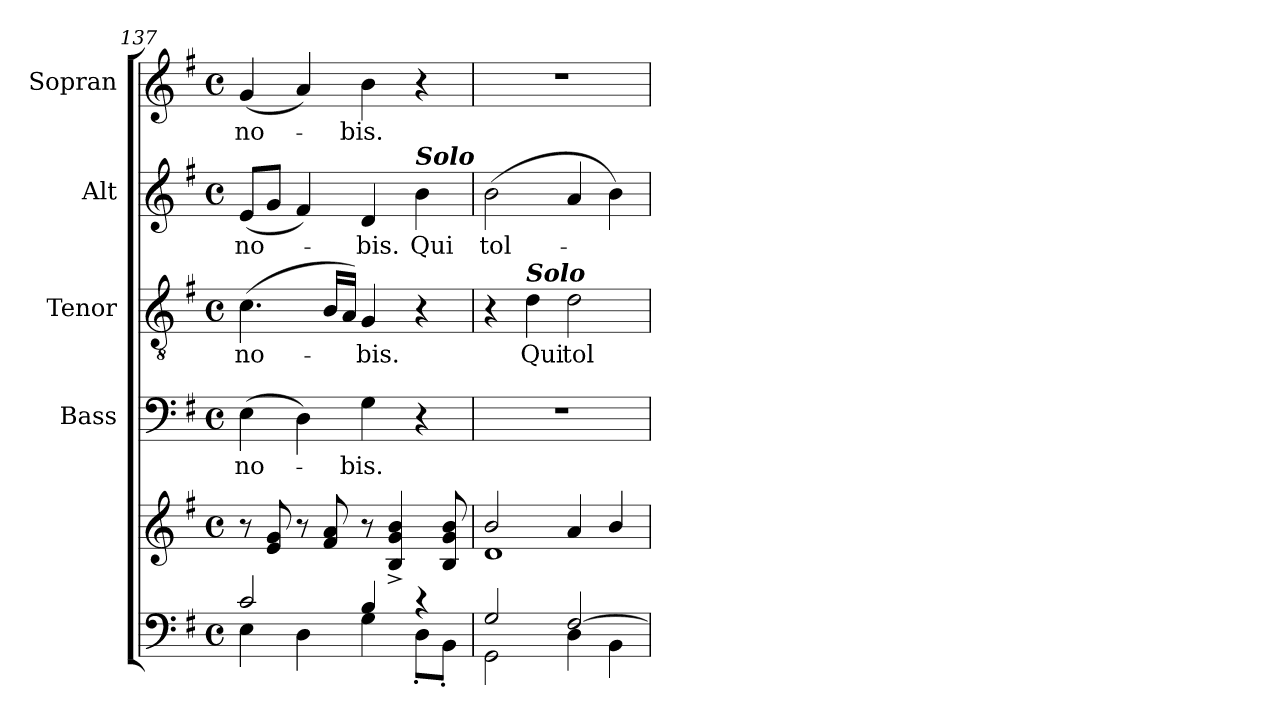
**kern	**kern	**kern	**text	**kern	**text	**kern	**text	**kern	**text
*part5	*part5	*part4	*part4	*part3	*part3	*part2	*part2	*part1	*part1
*staff6	*staff5	*staff4	*staff4	*staff3	*staff3	*staff2	*staff2	*staff1	*staff1
*	*	*I"Bass	*	*I"Tenor	*	*I"Alt	*	*I"Sopran	*
*	*	*I'B.	*	*I'T.	*	*I'A.	*	*I'S.	*
*clefF4	*clefG2	*clefF4	*	*clefGv2	*	*clefG2	*	*clefG2	*
*k[f#]	*k[f#]	*k[f#]	*	*k[f#]	*	*k[f#]	*	*k[f#]	*
*G:	*G:	*G:	*	*G:	*	*G:	*	*G:	*
*M4/4	*M4/4	*M4/4	*	*M4/4	*	*M4/4	*	*M4/4	*
*met(c)	*met(c)	*met(c)	*	*met(c)	*	*met(c)	*	*met(c)	*
=137	=137	=137	=137	=137	=137	=137	=137	=137	=137
*^	*	*	*	*	*	*	*	*	*
!	!	!	!	!LO:LY:b	!	!LO:LY:b	!	!LO:LY:b	!	!LO:LY:b
2c/	4E\	8r	(>4E\	no-	(>4.c\	no-	(<8e/L	no-	(<4g/	no-
.	.	8e/ 8g/	.	.	.	.	8g/J	.	.	.
.	4D\	8r	4D\)	.	.	.	4f#/)	.	4a/)	.
.	.	8f#/ 8a/	.	.	16B/LL	.	.	.	.	.
.	.	.	.	.	16A/JJ)	.	.	.	.	.
!	!	!	!	!LO:LY:b	!	!LO:LY:b	!	!LO:LY:b	!	!LO:LY:b
4B/	4G\	8r	4G\	-bis.	4G/	-bis.	4d/	-bis.	4b\	-bis.
.	.	4B/^> 4g/^> 4b/^>	.	.	.	.	.	.	.	.
!	!	!	!	!	!	!	!LO:TX:a:Bi:t=Solo	!	!	!
!	!	!	!	!	!	!	!	!LO:LY:b	!	!
4rc	8D'>\L	.	4r	.	4r	.	4b\	Qui	4r	.
.	8BB'>\J	8B/ 8g/ 8b/	.	.	.	.	.	.	.	.
=138	=138	=138	=138	=138	=138	=138	=138	=138	=138	=138
*	*	*^	*	*	*	*	*	*	*	*
!	!	!	!	!	!	!	!	!	!LO:LY:b	!	!
2G/	2GG\	2b/	1d	1r	.	4r	.	(>2b\	tol-	1r	.
!	!	!	!	!	!	!LO:TX:a:Bi:t=Solo	!	!	!	!	!
!	!	!	!	!	!	!	!LO:LY:b	!	!	!	!
.	.	.	.	.	.	4d\	Qui	.	.	.	.
!	!	!	!	!	!	!	!LO:LY:b	!	!	!	!
[>2F#/	4D\	4a/	.	.	.	2d\	tol-	4a/	.	.	.
.	4BB\	4b/	.	.	.	.	.	4b\)	.	.	.
*v	*v	*	*	*	*	*	*	*	*	*	*
*	*v	*v	*	*	*	*	*	*	*	*
=	=	=	=	=	=	=	=	=	=
*-	*-	*-	*-	*-	*-	*-	*-	*-	*-
